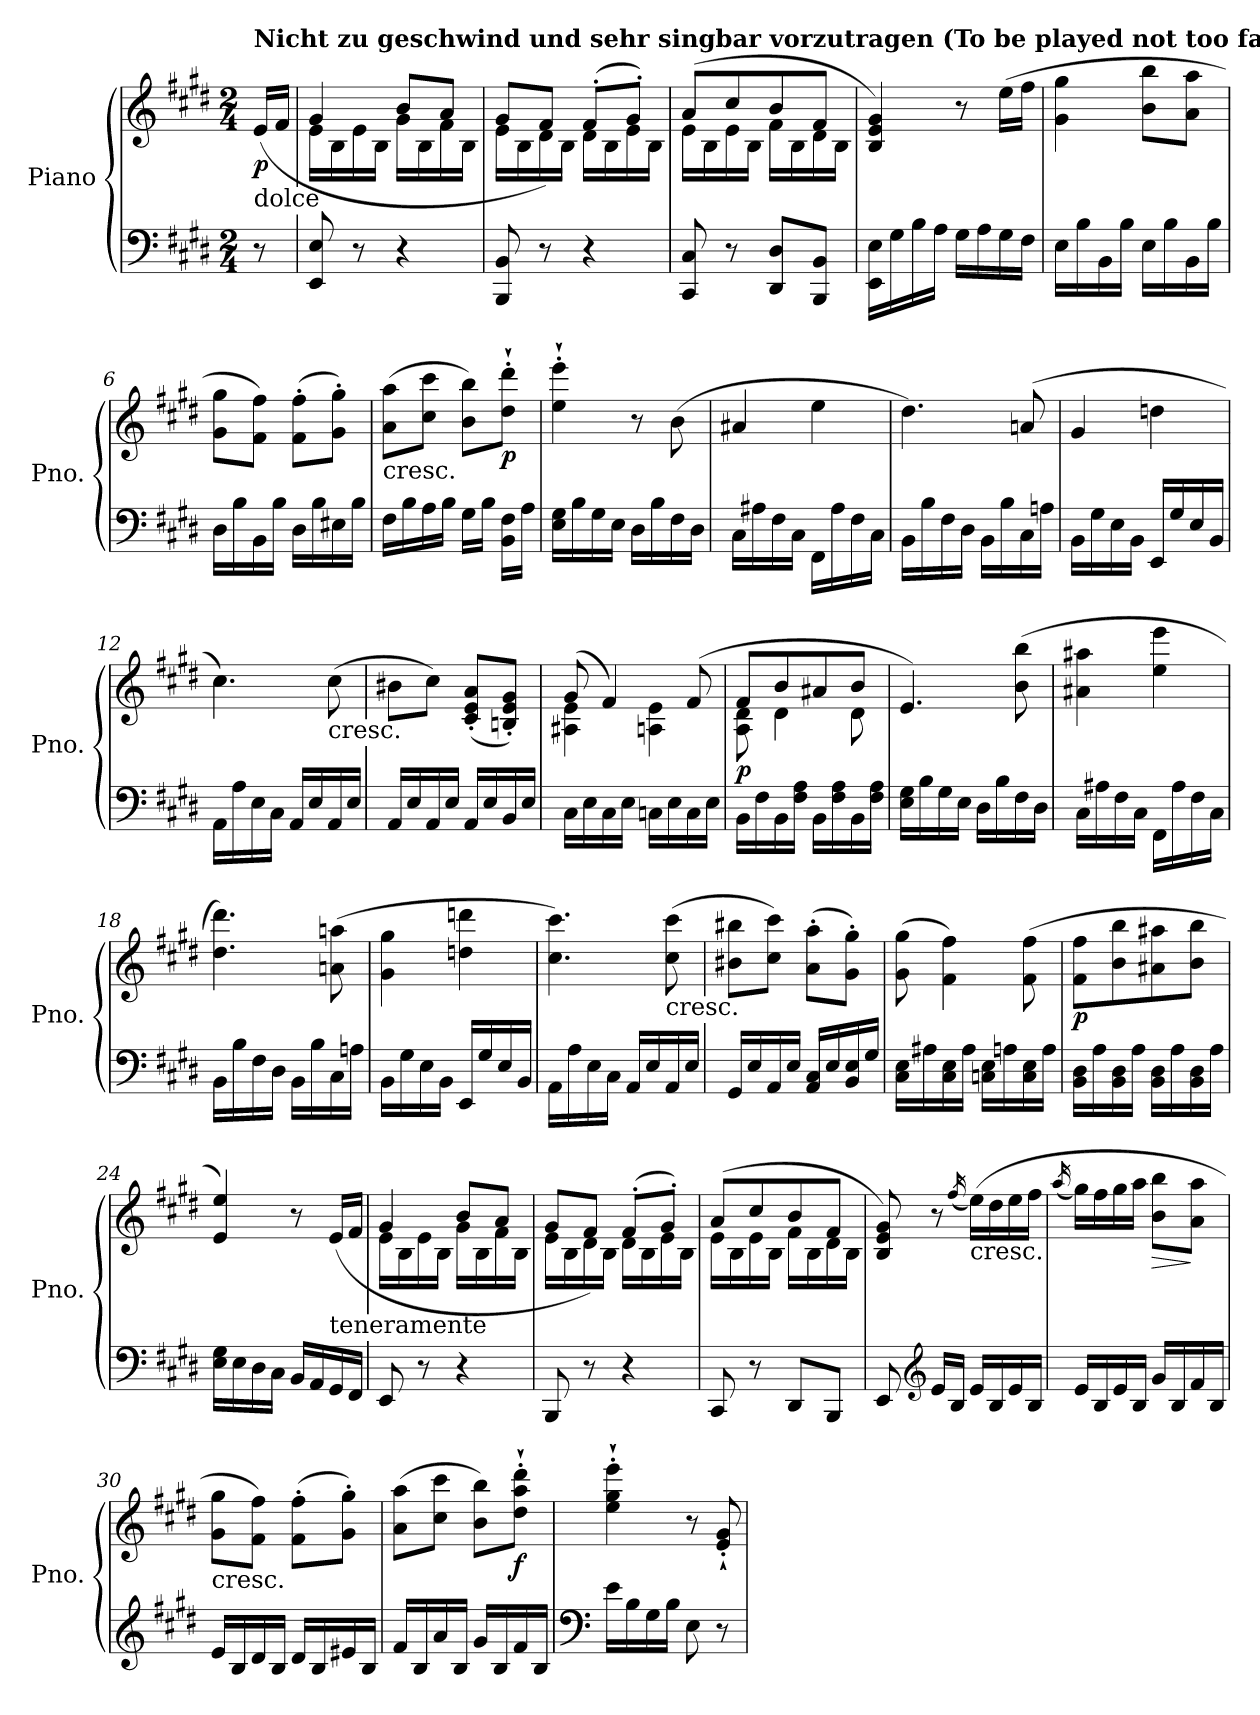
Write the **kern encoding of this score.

**kern	**kern	**dynam
*part1	*part1	*part1
*staff2	*staff1	*staff1/2
*I"Piano	*	*
*I'Pno.	*	*
*clefF4	*clefG2	*
*k[f#c#g#d#]	*k[f#c#g#d#]	*
*E:	*E:	*
*M2/4	*M2/4	*
=	=	=
!	!LO:TX:b:t=dolce	!
!	!LO:TX:a:B:t=Nicht zu geschwind und sehr singbar vorzutragen (To be played not too fast and very songfully.)	!
!	!	!LO:DY:b
8r	(>16e/LL	p
.	16f#/JJ	.
=1	=1	=1
*	*^	*
8EE/ 8E/	4g#/	16e\LL	.
.	.	16B\	.
8r	.	16e\	.
.	.	16B\JJ	.
4r	8b/L	16g#\LL	.
.	.	16B\	.
.	8a/J	16f#\	.
.	.	16B\JJ	.
=2	=2	=2	=2
8BBB/ 8BB/	8g#/L	16e\LL	.
.	.	16B\	.
8r	8f#/J)	16d#\	.
.	.	16B\JJ	.
4r	(>8f#'/L	16d#\LL	.
.	.	16B\	.
.	8g#'/J)	16e\	.
.	.	16B\JJ	.
=3	=3	=3	=3
8CC#/ 8C#/	(>8a/L	16e\LL	.
.	.	16B\	.
8r	8cc#/	16e\	.
.	.	16B\JJ	.
8DD#/ 8D#/L	8b/	16f#\LL	.
.	.	16B\	.
8BBB/ 8BB/J	8f#/J	16d#\	.
.	.	16B\JJ	.
*	*v	*v	*
=4	=4	=4
16EE\ 16E\LL	4B/ 4e/ 4g#/)	.
16G#\	.	.
16B\	.	.
16A\JJ	.	.
16G#\LL	8r	.
16A\	.	.
16G#\	(>16ee\LL	.
16F#\JJ	16ff#\JJ	.
=5	=5	=5
16E\LL	4g#\ 4gg#\	.
16B\	.	.
16BB\	.	.
16B\JJ	.	.
16E\LL	8b\ 8bb\L	.
16B\	.	.
16BB\	8a\ 8aa\J	.
16B\JJ	.	.
!!LO:LB:g=z
=6	=6	=6
16D#\LL	8g#\ 8gg#\L	.
16B\	.	.
16BB\	8f#\ 8ff#\J)	.
16B\JJ	.	.
16D#\LL	(>8f#\' 8ff#\'L	.
16B\	.	.
16E#X\	8g#\' 8gg#\'J)	.
16B\JJ	.	.
=7	=7	=7
!	!LO:TX:b:t=cresc.	!
16F#\LL	(>8a\ 8aa\L	.
16B\	.	.
16A\	8cc#\ 8ccc#\J	.
16B\JJ	.	.
16G#\LL	8b\ 8bb\L)	.
16B\JJ	.	.
!	!	!LO:DY:b
16BB\ 16F#\LL	8dd#\'` 8ddd#\'`J	p
16A\JJ	.	.
=8	=8	=8
16E\ 16G#\LL	4ee\'` 4eee\'`	.
16B\	.	.
16G#\	.	.
16E\JJ	.	.
16D#\LL	8r	.
16B\	.	.
16F#\	(>8b\	.
16D#\JJ	.	.
=9	=9	=9
16C#\LL	4a#X/	.
16A#X\	.	.
16F#\	.	.
16C#\JJ	.	.
16FF#\LL	4ee\	.
16A#\	.	.
16F#\	.	.
16C#\JJ	.	.
=10	=10	=10
16BB\LL	4.dd#\)	.
16B\	.	.
16F#\	.	.
16D#\JJ	.	.
16BB\LL	.	.
16B\	.	.
16C#\	(>8an/	.
16An\JJ	.	.
!!LO:LB:g=z
=11	=11	=11
16BB\LL	4g#/	.
16G#\	.	.
16E\	.	.
16BB\JJ	.	.
16EE/LL	4ddn\	.
16G#/	.	.
16E/	.	.
16BB/JJ	.	.
=12	=12	=12
16AA\LL	4.cc#\)	.
16A\	.	.
16E\	.	.
16C#\JJ	.	.
16AA/LL	.	.
16E/	.	.
!	!LO:TX:b:t=cresc.	!
16AA/	(>8cc#\	.
16E/JJ	.	.
=13	=13	=13
16AA/LL	8b#X\L	.
16E/	.	.
16AA/	8cc#\J)	.
16E/JJ	.	.
16AA/LL	(<8c#/' 8e/' 8a/'L	.
16E/	.	.
16BB/	8Bn/' 8e/' 8g#/'J)	.
16E/JJ	.	.
=14	=14	=14
*	*^	*
16C#\LL	(>8g#/	4A#X\ 4e\	.
16E\	.	.	.
16C#\	4f#/)	.	.
16E\JJ	.	.	.
16Cn\LL	.	4An\ 4e\	.
16E\	.	.	.
16C\	(>8f#/	.	.
16E\JJ	.	.	.
=15	=15	=15	=15
!	!	!	!LO:DY:b
16BB\LL	8f#/L	8A\ 8d#\	p
16F#\	.	.	.
16BB\	8b/	4d#\	.
16F#\ 16A\JJ	.	.	.
16BB\LL	8a#X/	.	.
16F#\ 16A\	.	.	.
16BB\	8b/J	8d#\	.
16F#\ 16A\JJ	.	.	.
*	*v	*v	*
!!LO:LB:g=z
=16	=16	=16
16E\ 16G#\LL	4.e/)	.
16B\	.	.
16G#\	.	.
16E\JJ	.	.
16D#\LL	.	.
16B\	.	.
16F#\	(>8b\ 8bb\	.
16D#\JJ	.	.
=17	=17	=17
16C#\LL	4a#X\ 4aa#X\	.
16A#X\	.	.
16F#\	.	.
16C#\JJ	.	.
16FF#\LL	4ee\ 4eee\	.
16A#\	.	.
16F#\	.	.
16C#\JJ	.	.
=18	=18	=18
16BB\LL	4.dd#\ 4.ddd#\)	.
16B\	.	.
16F#\	.	.
16D#\JJ	.	.
16BB\LL	.	.
16B\	.	.
16C#\	(>8an\ 8aan\	.
16An\JJ	.	.
=19	=19	=19
16BB\LL	4g#\ 4gg#\	.
16G#\	.	.
16E\	.	.
16BB\JJ	.	.
16EE/LL	4ddn\ 4dddn\	.
16G#/	.	.
16E/	.	.
16BB/JJ	.	.
=20	=20	=20
16AA\LL	4.cc#\ 4.ccc#\)	.
16A\	.	.
16E\	.	.
16C#\JJ	.	.
16AA/LL	.	.
16E/	.	.
!	!LO:TX:b:t=cresc.	!
16AA/	(>8cc#\ 8ccc#\	.
16E/JJ	.	.
!!LO:LB:g=z
=21	=21	=21
16GG#/LL	8b#X\ 8bb#X\L	.
16E/	.	.
16AA/	8cc#\ 8ccc#\J)	.
16E/JJ	.	.
16AA/ 16C#/LL	(>8a\' 8aa\'L	.
16E/	.	.
16BB/ 16E/	8g#\' 8gg#\'J)	.
16G#/JJ	.	.
=22	=22	=22
16C#\ 16E\LL	(>8g#\ 8gg#\	.
16A#X\	.	.
16C#\ 16E\	4f#\ 4ff#\)	.
16A#\JJ	.	.
16Cn\ 16E\LL	.	.
16An\	.	.
16C\ 16E\	(>8f#\ 8ff#\	.
16A\JJ	.	.
=23	=23	=23
!	!	!LO:DY:b
16BB\ 16D#\LL	8f#\ 8ff#\L	p
16A\	.	.
16BB\ 16D#\	8b\ 8bb\	.
16A\JJ	.	.
16BB\ 16D#\LL	8a#X\ 8aa#X\	.
16A\	.	.
16BB\ 16D#\	8b\ 8bb\J	.
16A\JJ	.	.
=24	=24	=24
16E\ 16G#\LL	4e/ 4ee/)	.
16E\	.	.
16D#\	.	.
16C#\JJ	.	.
16BB/LL	8r	.
16AA/	.	.
!	!LO:TX:b:t=teneramente	!
16GG#/	(>16e/LL	.
16FF#/JJ	16f#/JJ	.
=25	=25	=25
*	*^	*
8EE/	4g#/	16e\LL	.
.	.	16B\	.
8r	.	16e\	.
.	.	16B\JJ	.
4r	8b/L	16g#\LL	.
.	.	16B\	.
.	8a/J	16f#\	.
.	.	16B\JJ	.
!!LO:PB:g=z	!!
=26	=26	=26	=26
8BBB/	8g#/L	16e\LL	.
.	.	16B\	.
8r	8f#/J)	16d#\	.
.	.	16B\JJ	.
4r	(>8f#'/L	16d#\LL	.
.	.	16B\	.
.	8g#'/J)	16e\	.
.	.	16B\JJ	.
=27	=27	=27	=27
8CC#/	(>8a/L	16e\LL	.
.	.	16B\	.
8r	8cc#/	16e\	.
.	.	16B\JJ	.
8DD#/L	8b/	16f#\LL	.
.	.	16B\	.
8BBB/J	8f#/J	16d#\	.
.	.	16B\JJ	.
*	*v	*v	*
=28	=28	=28
8EE/	8B/ 8e/ 8g#/)	.
*clefG2	*	*
16e/LL	8r	.
16B/JJ	.	.
.	(<16qff#/	.
!	!LO:TX:b:t=cresc.	!
16e/LL	(>16ee\LL)	.
16B/	16dd#\	.
16e/	16ee\	.
16B/JJ	16ff#\JJ	.
=29	=29	=29
.	(<16qaa/	.
16e/LL	16gg#\LL)	.
16B/	16ff#\	.
16e/	16gg#\	.
16B/JJ	16aa\JJ	.
!	!	!LO:HP:b
16g#/LL	8b\ 8bb\L	>
16B/	.	.
16f#/	8a\ 8aa\J	]
16B/JJ	.	.
=30	=30	=30
!	!LO:TX:b:t=cresc.	!
16e/LL	8g#\ 8gg#\L	.
16B/	.	.
16d#/	8f#\ 8ff#\J)	.
16B/JJ	.	.
16d#/LL	(>8f#\' 8ff#\'L	.
16B/	.	.
16e#X/	8g#\' 8gg#\'J)	.
16B/JJ	.	.
!!LO:LB:g=z
=31	=31	=31
16f#/LL	(>8a\ 8aa\L	.
16B/	.	.
16a/	8cc#\ 8ccc#\J	.
16B/JJ	.	.
16g#/LL	8b\ 8bb\L)	.
16B/	.	.
!	!	!LO:DY:b
16f#/	8dd#\'` 8aa\'` 8ddd#\'`J	f
16B/JJ	.	.
=32	=32	=32
*clefF4	*	*
16e\LL	4ee\'` 4gg#\'` 4eee\'`	.
16B\	.	.
16G#\	.	.
16B\JJ	.	.
8E\	8r	.
8r	8e/'` 8g#/'`	.
=	=	=
*-	*-	*-
